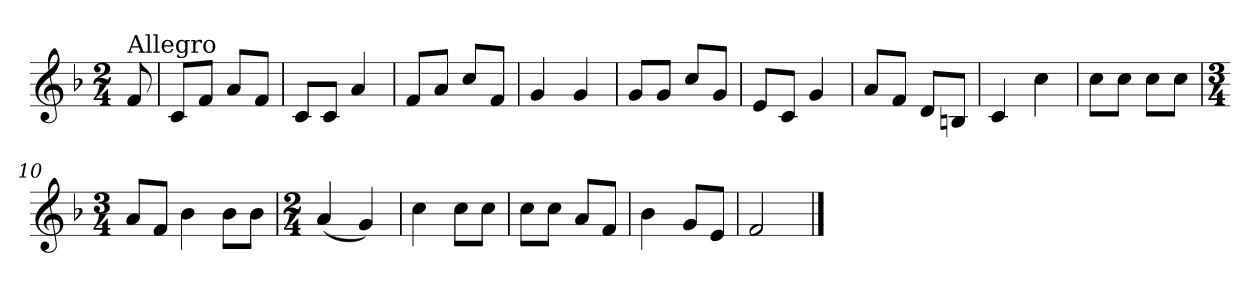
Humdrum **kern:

**kern
*part1
*staff1
*clefG2
*k[b-]
*F:
*M2/4
=
!LO:TX:a:t=Allegro
8f/
=1
8c/L
8f/J
8a/L
8f/J
=2
8c/L
8c/J
4a/
=3
8f/L
8a/J
8cc/L
8f/J
=4
4g/
4g/
=5
8g/L
8g/J
8cc/L
8g/J
=6
8e/L
8c/J
4g/
!!LO:LB:g=z
=7
8a/L
8f/J
8d/L
8Bn/J
=8
4c/
4cc\
=9
8cc\L
8cc\J
8cc\L
8cc\J
=10
*M3/4
8a/L
8f/J
4b-\
8b-\L
8b-\J
=11
*M2/4
(<4a/
4g/)
=12
4cc\
8cc\L
8cc\J
=13
8cc\L
8cc\J
8a/L
8f/J
!!LO:LB:g=z
=14
4b-\
8g/L
8e/J
=15
2f/
==
*-
